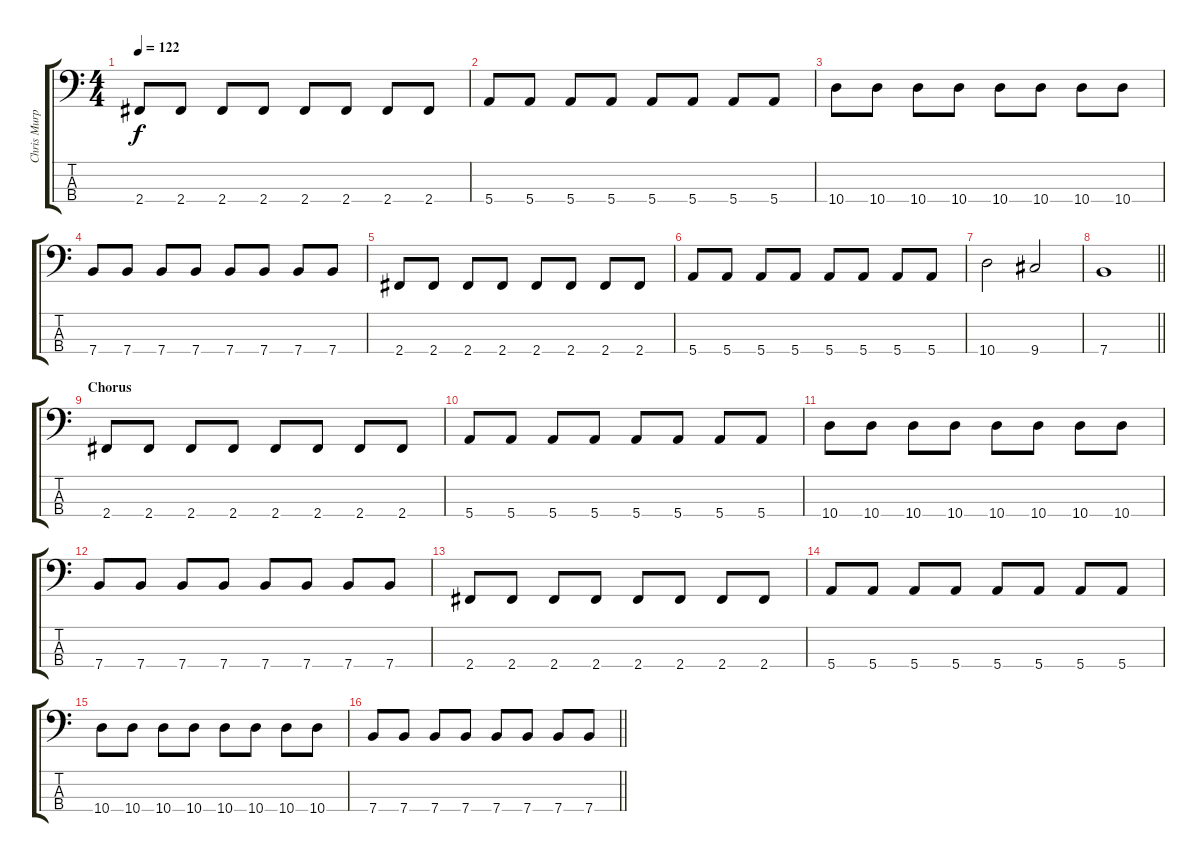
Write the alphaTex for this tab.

\track ("Chris Murphy" "Chris Murp") {instrument electricbassfinger}
\staff {score tabs}
\tuning (G2 D2 A1 E1) {hide}
\ts (4 4)
\tempo 122
\clef f4
\ks c
2.4.8{dy f} 2.4.8 2.4.8 2.4.8 2.4.8 2.4.8 2.4.8 2.4.8 |
5.4.8 5.4.8 5.4.8 5.4.8 5.4.8 5.4.8 5.4.8 5.4.8 |
10.4.8 10.4.8 10.4.8 10.4.8 10.4.8 10.4.8 10.4.8 10.4.8 |
7.4.8 7.4.8 7.4.8 7.4.8 7.4.8 7.4.8 7.4.8 7.4.8 |
2.4.8 2.4.8 2.4.8 2.4.8 2.4.8 2.4.8 2.4.8 2.4.8 |
5.4.8 5.4.8 5.4.8 5.4.8 5.4.8 5.4.8 5.4.8 5.4.8 |
10.4.2 9.4.2 |
\barLineRight lightlight
7.4.1 |
\section ("" "Chorus")
2.4.8 2.4.8 2.4.8 2.4.8 2.4.8 2.4.8 2.4.8 2.4.8 |
5.4.8 5.4.8 5.4.8 5.4.8 5.4.8 5.4.8 5.4.8 5.4.8 |
10.4.8 10.4.8 10.4.8 10.4.8 10.4.8 10.4.8 10.4.8 10.4.8 |
7.4.8 7.4.8 7.4.8 7.4.8 7.4.8 7.4.8 7.4.8 7.4.8 |
2.4.8 2.4.8 2.4.8 2.4.8 2.4.8 2.4.8 2.4.8 2.4.8 |
5.4.8 5.4.8 5.4.8 5.4.8 5.4.8 5.4.8 5.4.8 5.4.8 |
10.4.8 10.4.8 10.4.8 10.4.8 10.4.8 10.4.8 10.4.8 10.4.8 |
\barLineRight lightlight
7.4.8 7.4.8 7.4.8 7.4.8 7.4.8 7.4.8 7.4.8 7.4.8
